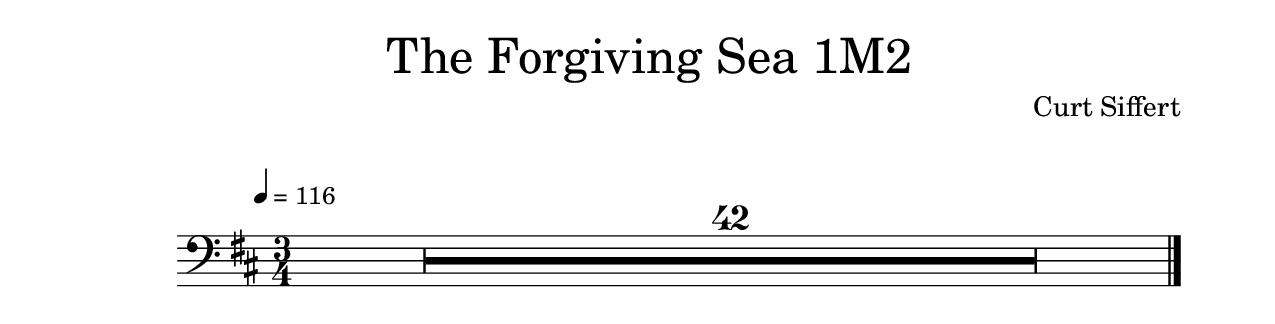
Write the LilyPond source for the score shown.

\version "2.16.0"
\include "english.ly"
\include "../lib/parts.ily"

\paper {
	ragged-last-bottom = ##t
}

\header {
  	poet = \markup \larger \larger "Timpani"
}

\version "2.16.0"
\include "english.ly"

\layout { ragged-right = ##f }

timpaniNotes = \relative c, {

	\time 3/4
	\key d \major
	\clef bass
	\set tieWaitForNote = ##t

	R2.*42
	
	\bar "|."
		
}


<<
	\new Staff \relative c'' { 
		\everyPartScore
		\timpaniNotes	
	}	
>>